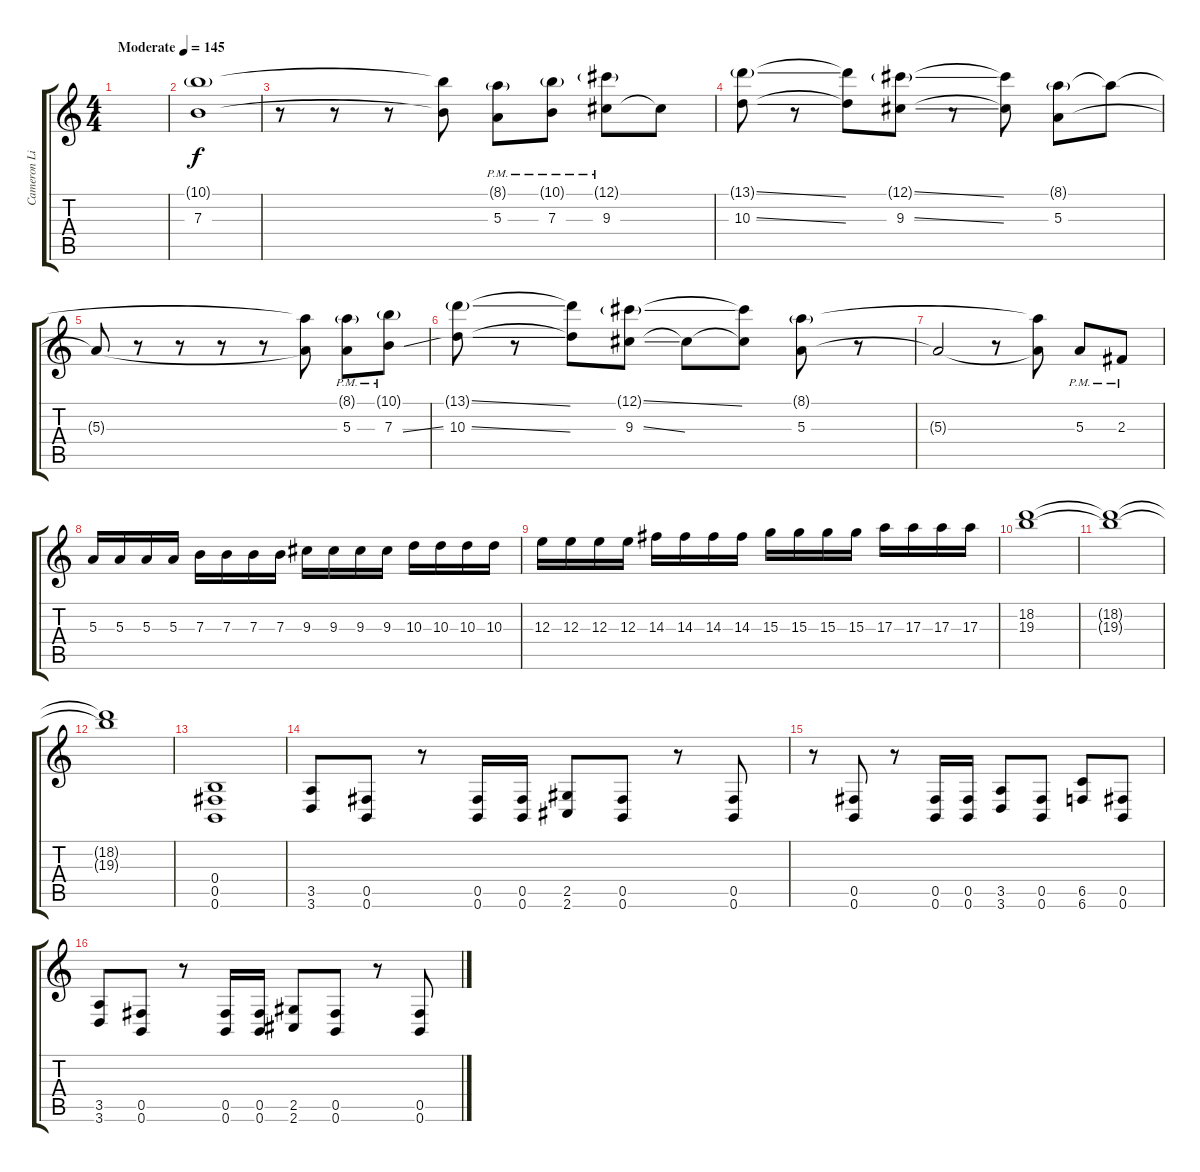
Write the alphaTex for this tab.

\track ("Cameron Liddell" "Cameron Li") {instrument distortionguitar}
\staff {score tabs}
\tuning (Db4 Ab3 E3 B2 Gb2 B1) {hide}
\ts (4 4)
\tempo (145 "Moderate")
\clef g2
\ks c
|
(10.1{g} 7.3).1 |
r.8 r.8 r.8 (10.1{t} 7.3{t}).8 (8.1{g pm} 5.3{pm}).8 (10.1{g pm} 7.3{pm}).8 (12.1{g pm} 9.3{pm}).8 9.3{t}.8 |
(13.1{ss g} 10.3{ss}).8 r.8 (13.1{t} 10.3{t}).8 (12.1{ss g} 9.3{ss}).8 r.8 (12.1{t} 9.3{t}).8 (8.1{g} 5.3).8 8.1{t}.8 |
5.3{t}.8 r.8 r.8 r.8 r.8 (8.1{t} 5.3{t}).8 (8.1{g pm} 5.3{pm}).8 (10.1{g pm} 7.3{ss pm}).8 |
(13.1{ss g} 10.3{ss}).8 r.8 (13.1{t} 10.3{t}).8 (12.1{ss g} 9.3{ss}).8 9.3{t}.8 (12.1{t} 9.3{t}).8 (8.1{g} 5.3).8 r.8 |
5.3{t}.2 r.8 (8.1{t} 5.3{t}).8 5.3{pm}.8 2.3{pm}.8 |
5.3.16{dy f} 5.3.16 5.3.16 5.3.16 7.3.16 7.3.16 7.3.16 7.3.16 9.3.16 9.3.16 9.3.16 9.3.16 10.3.16 10.3.16 10.3.16 10.3.16 |
12.3.16 12.3.16 12.3.16 12.3.16 14.3.16 14.3.16 14.3.16 14.3.16 15.3.16 15.3.16 15.3.16 15.3.16 17.3.16 17.3.16 17.3.16 17.3.16 |
(18.2 19.3).1 |
(18.2{t} 19.3{t}).1 |
(18.2{t} 19.3{t}).1 |
(0.4 0.5 0.6).1 |
(3.5 3.6).8 (0.5 0.6).8 r.8 (0.5 0.6).16 (0.5 0.6).16 (2.5 2.6).8 (0.5 0.6).8 r.8 (0.5 0.6).8 |
r.8 (0.5 0.6).8 r.8 (0.5 0.6).16 (0.5 0.6).16 (3.5 3.6).8 (0.5 0.6).8 (6.5 6.6).8 (0.5 0.6).8 |
(3.5 3.6).8 (0.5 0.6).8 r.8 (0.5 0.6).16 (0.5 0.6).16 (2.5 2.6).8 (0.5 0.6).8 r.8 (0.5 0.6).8
